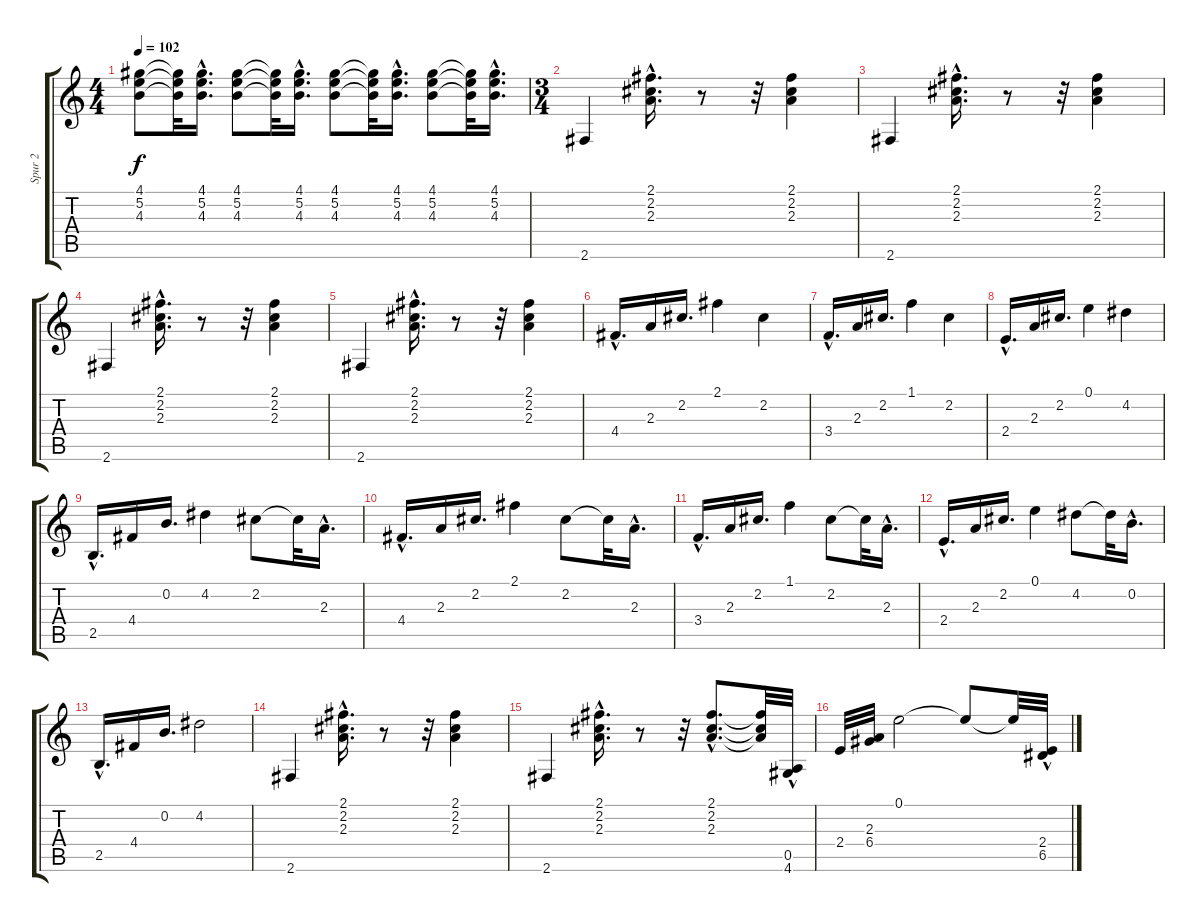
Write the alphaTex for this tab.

\track ("Spur 2" "Spur 2") {instrument electricguitarclean}
\staff {score tabs}
\tuning (E4 B3 G3 D3 A2 E2) {hide}
\ts (4 4)
\tempo 102
\clef g2
\ks c
(4.1 5.2 4.3).8{dy f} (4.1{t} 5.2{t} 4.3{t}).32 (4.1{hac} 5.2{hac} 4.3{hac}).16{d} (4.1 5.2 4.3).8 (4.1{t} 5.2{t} 4.3{t}).32 (4.1{hac} 5.2{hac} 4.3{hac}).16{d} (4.1 5.2 4.3).8 (4.1{t} 5.2{t} 4.3{t}).32 (4.1{hac} 5.2{hac} 4.3{hac}).16{d} (4.1 5.2 4.3).8 (4.1{t} 5.2{t} 4.3{t}).32 (4.1{hac} 5.2{hac} 4.3{hac}).16{d} |
\ts (3 4)
2.6.4{volume 12} (2.1{hac} 2.2{hac} 2.3{hac}).16{d} r.8 r.32 (2.1 2.2 2.3).4 |
2.6.4 (2.1{hac} 2.2{hac} 2.3{hac}).16{d} r.8 r.32 (2.1 2.2 2.3).4 |
2.6.4 (2.1{hac} 2.2{hac} 2.3{hac}).16{d} r.8 r.32 (2.1 2.2 2.3).4 |
2.6.4 (2.1{hac} 2.2{hac} 2.3{hac}).16{d} r.8 r.32 (2.1 2.2 2.3).4 |
4.4{hac}.16{d} 2.3.16 2.2.16{d} 2.1.4 2.2.4 |
3.4{hac}.16{d} 2.3.16 2.2.16{d} 1.1.4 2.2.4 |
2.4{hac}.16{d} 2.3.16 2.2.16{d} 0.1.4 4.2.4 |
2.5{hac}.16{d} 4.4.16 0.2.16{d} 4.2.4 2.2.8 2.2{t}.32 2.3{hac}.16{d} |
4.4{hac}.16{d} 2.3.16 2.2.16{d} 2.1.4 2.2.8 2.2{t}.32 2.3{hac}.16{d} |
3.4{hac}.16{d} 2.3.16 2.2.16{d} 1.1.4 2.2.8 2.2{t}.32 2.3{hac}.16{d} |
2.4{hac}.16{d} 2.3.16 2.2.16{d} 0.1.4 4.2.8 4.2{t}.32 0.2{hac}.16{d} |
2.5{hac}.16{d} 4.4.16 0.2.16{d} 4.2.2 |
2.6.4 (2.1{hac} 2.2{hac} 2.3{hac}).16{d} r.8 r.32 (2.1 2.2 2.3).4 |
2.6.4 (2.1{hac} 2.2{hac} 2.3{hac}).16{d} r.8 r.32 (2.1{hac} 2.2{hac} 2.3{hac}).8{d} (2.1{t} 2.2{t} 2.3{t}).32 (0.5{hac} 4.6).32 |
2.4.32 (2.3 6.4).32 0.1.2 0.1{t}.8 0.1{t}.32 (2.4{hac} 6.5{hac}).32
